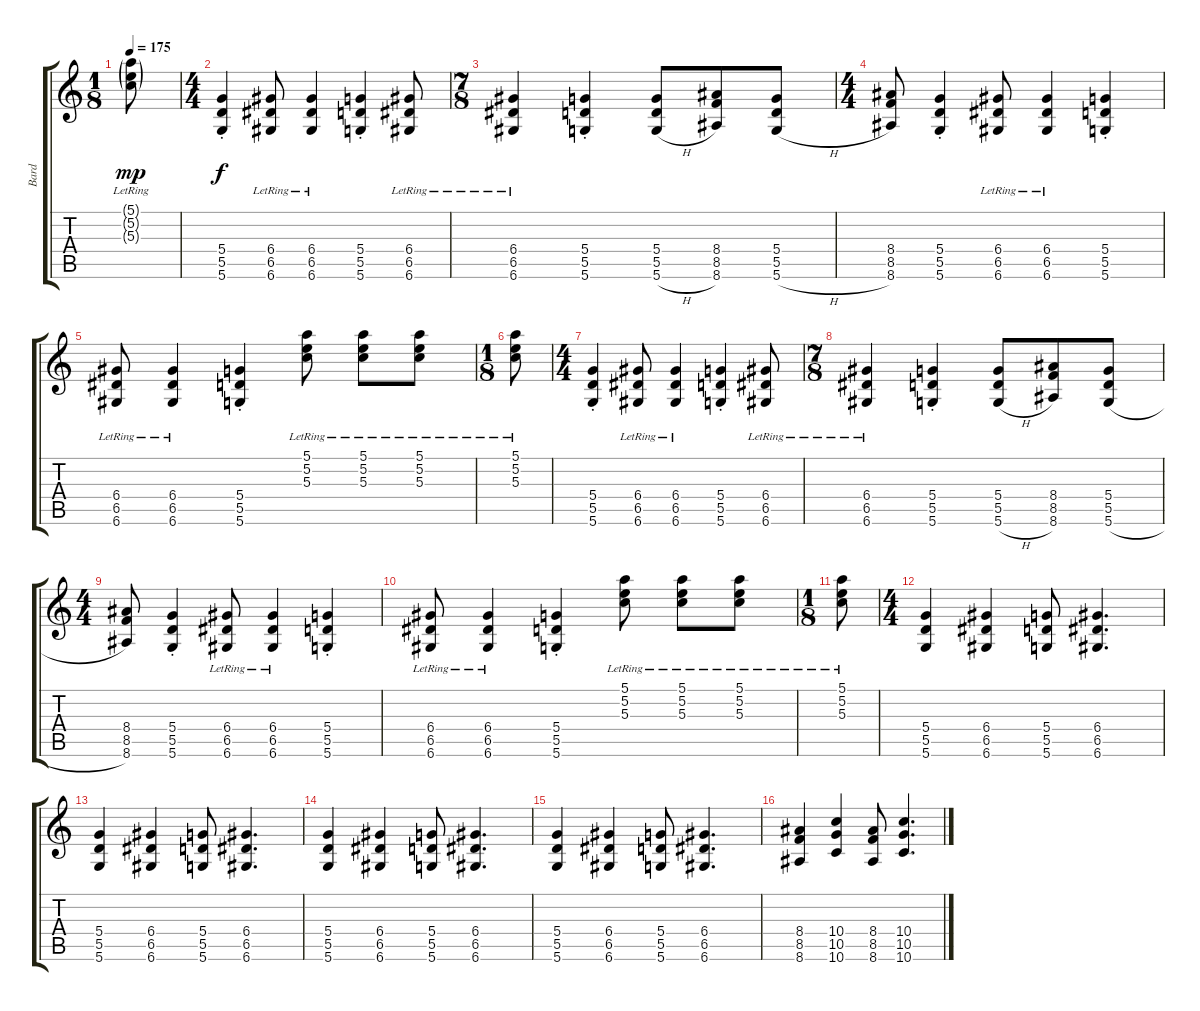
\track ("Bard" "Bard") {instrument distortionguitar bank 7}
\staff {score tabs}
\tuning (E4 B3 G3 D3 A2 D2) {hide}
\ts (1 8)
\tempo 175
\clef g2
\ks c
(5.1{g lr} 5.2{g lr} 5.3{g lr}).8{dy mp} |
\ts (4 4)
(5.4{st} 5.5{st} 5.6{st}).4{dy f} (6.4{lr} 6.5{lr} 6.6{lr}).8 (6.4{lr} 6.5{lr} 6.6{lr}).4 (5.4{st} 5.5{st} 5.6{st}).4 (6.4{lr} 6.5{lr} 6.6{lr}).8 |
\ts (7 8)
(6.4{lr} 6.5{lr} 6.6{lr}).4 (5.4{st} 5.5{st} 5.6{st}).4 (5.4 5.5 5.6{h}).8 (8.4 8.5 8.6).8 (5.4 5.5 5.6{h}).8 |
\ts (4 4)
(8.4 8.5 8.6).8 (5.4{st} 5.5{st} 5.6{st}).4 (6.4{lr} 6.5{lr} 6.6{lr}).8 (6.4{lr} 6.5{lr} 6.6{lr}).4 (5.4{st} 5.5{st} 5.6{st}).4 |
(6.4{lr} 6.5{lr} 6.6{lr}).8 (6.4{lr} 6.5{lr} 6.6{lr}).4 (5.4{st} 5.5{st} 5.6{st}).4 (5.1{lr} 5.2{lr} 5.3{lr}).8 (5.1{lr} 5.2{lr} 5.3{lr}).8 (5.1{lr} 5.2{lr} 5.3{lr}).8 |
\ts (1 8)
(5.1{lr} 5.2{lr} 5.3{lr}).8 |
\ts (4 4)
(5.4{st} 5.5{st} 5.6{st}).4 (6.4{lr} 6.5{lr} 6.6{lr}).8 (6.4{lr} 6.5{lr} 6.6{lr}).4 (5.4{st} 5.5{st} 5.6{st}).4 (6.4{lr} 6.5{lr} 6.6{lr}).8 |
\ts (7 8)
(6.4{lr} 6.5{lr} 6.6{lr}).4 (5.4{st} 5.5{st} 5.6{st}).4 (5.4 5.5 5.6{h}).8 (8.4 8.5 8.6).8 (5.4 5.5 5.6{h}).8 |
\ts (4 4)
(8.4 8.5 8.6).8 (5.4{st} 5.5{st} 5.6{st}).4 (6.4{lr} 6.5{lr} 6.6{lr}).8 (6.4{lr} 6.5{lr} 6.6{lr}).4 (5.4{st} 5.5{st} 5.6{st}).4 |
(6.4{lr} 6.5{lr} 6.6{lr}).8 (6.4{lr} 6.5{lr} 6.6{lr}).4 (5.4{st} 5.5{st} 5.6{st}).4 (5.1{lr} 5.2{lr} 5.3{lr}).8 (5.1{lr} 5.2{lr} 5.3{lr}).8 (5.1{lr} 5.2{lr} 5.3{lr}).8 |
\ts (1 8)
(5.1{lr} 5.2{lr} 5.3{lr}).8 |
\ts (4 4)
(5.4 5.5 5.6).4 (6.4 6.5 6.6).4 (5.4 5.5 5.6).8 (6.4 6.5 6.6).4{d} |
(5.4 5.5 5.6).4 (6.4 6.5 6.6).4 (5.4 5.5 5.6).8 (6.4 6.5 6.6).4{d} |
(5.4 5.5 5.6).4 (6.4 6.5 6.6).4 (5.4 5.5 5.6).8 (6.4 6.5 6.6).4{d} |
(5.4 5.5 5.6).4 (6.4 6.5 6.6).4 (5.4 5.5 5.6).8 (6.4 6.5 6.6).4{d} |
(8.4 8.5 8.6).4 (10.4 10.5 10.6).4 (8.4 8.5 8.6).8 (10.4 10.5 10.6).4{d}
